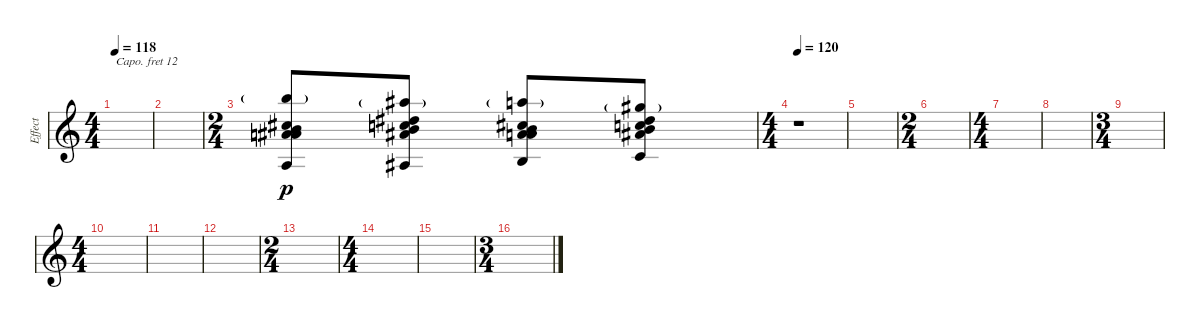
\track ("Effect" "Effect") {instrument orchestralharp}
\staff {score}
\capo 12
\tuning (E4 B3 G3 D3 A2 E2) {hide}
\ts (4 4)
\tempo 118
\clef g2
\ks c
|
|
\ts (2 4)
(7.1{g} 2.2 4.3 8.4 12.5 5.6).8{dy p} (6.1{g} 4.2 5.3 9.4 13.5 6.6).8 (5.1{g} 2.2 4.3 8.4 12.5 7.6).8 (4.1{g} 4.2 5.3 9.4 13.5 8.6).8 |
\ts (4 4)
\tempo 120
r.1 |
|
\ts (2 4)
|
\ts (4 4)
|
|
\ts (3 4)
|
\ts (4 4)
|
|
|
\ts (2 4)
|
\ts (4 4)
|
|
\ts (3 4)
